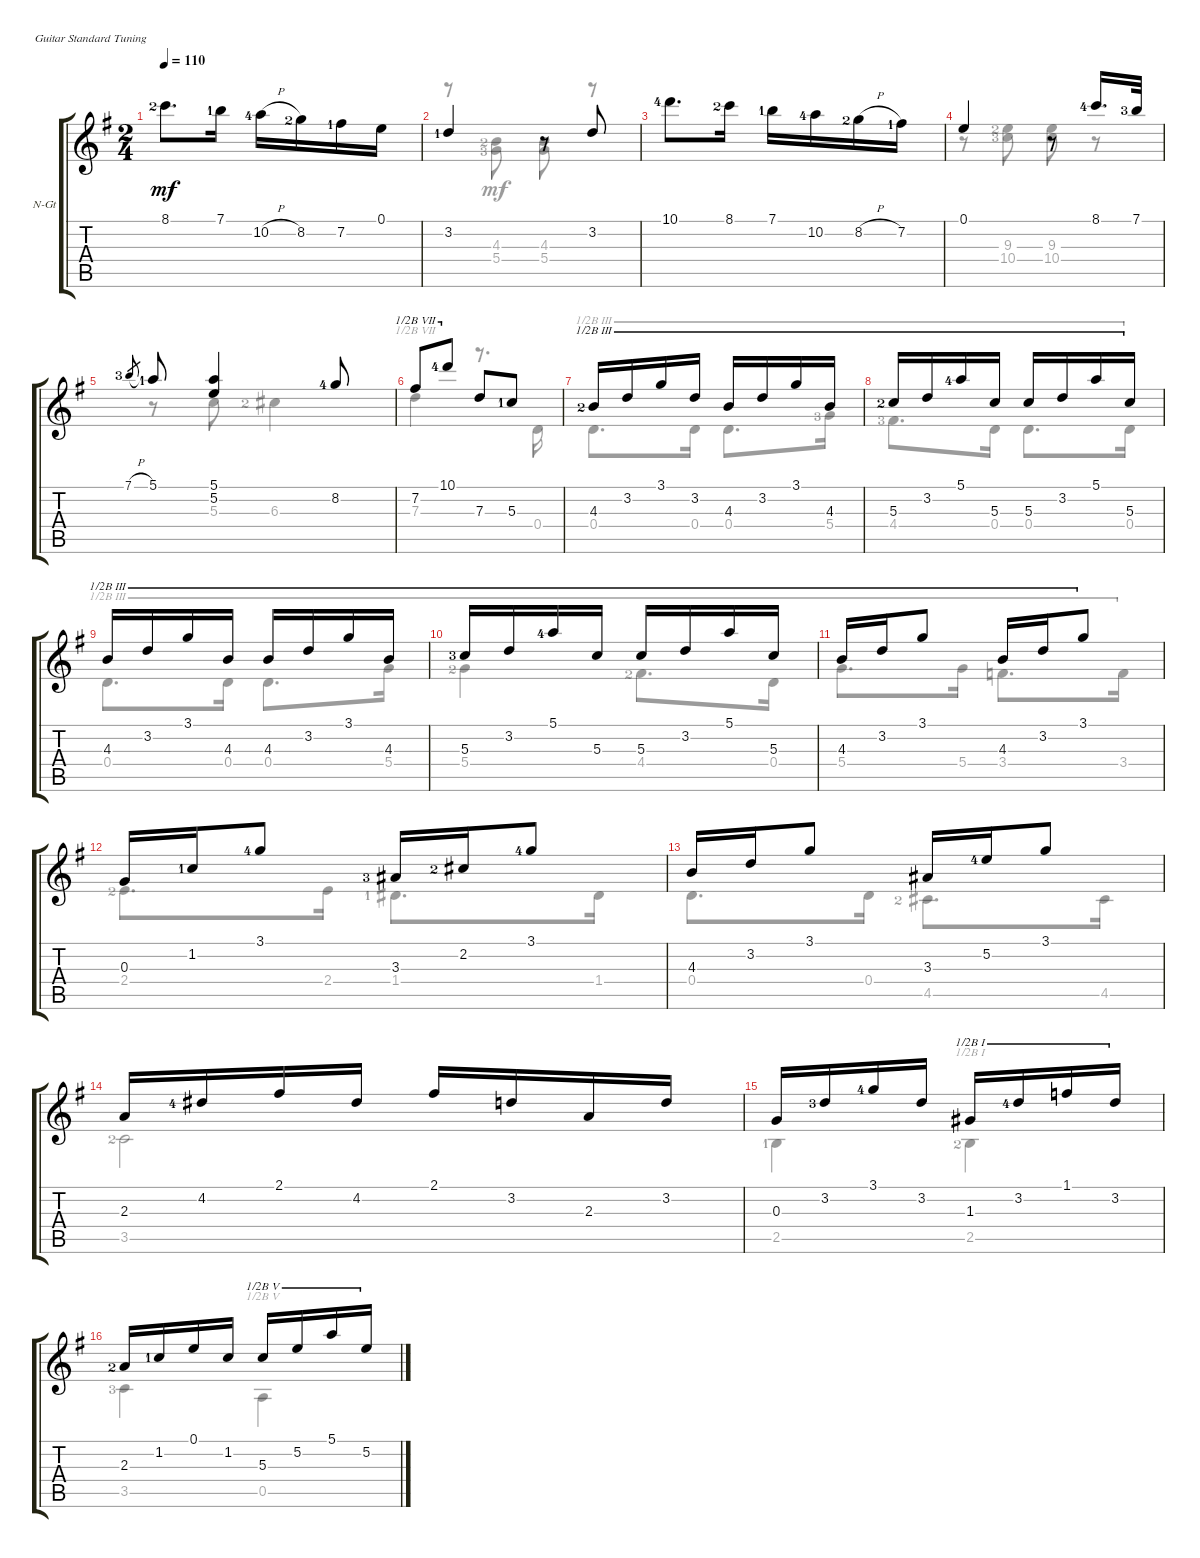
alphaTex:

\defaultSystemsLayout 4
\bracketExtendMode groupsimilarinstruments
\firstSystemTrackNameOrientation horizontal
\otherSystemsTrackNameOrientation horizontal
\track ("Nylon Guitar" "N-Gt") {instrument acousticguitarnylon}
\staff {score tabs}
\tuning (E4 B3 G3 D3 A2 E2)
\voice
\ts (2 4)
\tempo 110
\clef g2
\scale
0.366743
\ks g
8.1{lf 3}.8{d dy mf} 7.1{lf 2}.16 10.2{h lf 5}.16 8.2{lf 3}.16 7.2{lf 2}.16 0.1.16 |
\scale
0.250973 3.2{lf 2}.4 r.8 3.2.8 |
\scale
0.31323 10.1{lf 5}.8{d} 8.1{lf 3}.16 7.1{lf 2}.16 10.2{lf 5}.16 8.2{h lf 3}.16 7.2{lf 2}.16 |
\scale
0.435798 0.1.4 r.8 8.1{lf 5}.16{d} 7.1{lf 4}.32 |
\scale
0.327684 7.1{h lf 4}.8{gr} 5.1{lf 2}.8 (5.1 5.2).4 8.2{lf 5}.8 |
\scale
0.286252 7.2.8{barre (7 half)} 10.1{lf 5}.8{barre (7 half)} 7.3.8 5.3{lf 2}.8 |
\scale
0.386064 4.3{lf 3}.16{barre (3 half)} 3.2.16{barre (3 half)} 3.1.16{barre (3 half)} 3.2.16{barre (3 half)} 4.3.16{barre (3 half)} 3.2.16{barre (3 half)} 3.1.16{barre (3 half)} 4.3.16{barre (3 half)} |
\scale
0.360806 5.3{lf 3}.16{barre (3 half)} 3.2.16{barre (3 half)} 5.1{lf 5}.16{barre (3 half)} 5.3.16{barre (3 half)} 5.3.16{barre (3 half)} 3.2.16{barre (3 half)} 5.1.16{barre (3 half)} 5.3.16{barre (3 half)} |
\scale
0.278388 4.3.16{barre (3 half)} 3.2.16{barre (3 half)} 3.1.16{barre (3 half)} 4.3.16{barre (3 half)} 4.3.16{barre (3 half)} 3.2.16{barre (3 half)} 3.1.16{barre (3 half)} 4.3.16{barre (3 half)} |
\scale
0.360806 5.3{lf 4}.16{barre (3 half)} 3.2.16{barre (3 half)} 5.1{lf 5}.16{barre (3 half)} 5.3.16{barre (3 half)} 5.3.16{barre (3 half)} 3.2.16{barre (3 half)} 5.1.16{barre (3 half)} 5.3.16{barre (3 half)} |
\scale
0.221898 4.3.16{barre (3 half)} 3.2.16{barre (3 half)} 3.1.8{barre (3 half)} 4.3.16{barre (3 half)} 3.2.16{barre (3 half)} 3.1.8{barre (3 half)} |
\scale
0.427737 0.3.16 1.2{lf 2}.16 3.1{lf 5}.8 3.3{lf 4}.16 2.2{lf 3}.16 3.1{lf 5}.8 |
\scale
0.350365 4.3.16 3.2.16 3.1.8 3.3.16 5.2{lf 5}.16 3.1.8 |
\scale
0.398473 2.3.16 4.2{lf 5}.16 2.1.16 4.2.16 2.1.16 3.2.16 2.3.16 3.2.16 |
\scale
0.300763 0.3.16 3.2{lf 4}.16 3.1{lf 5}.16 3.2.16 1.3.16{barre (1 half)} 3.2{lf 5}.16{barre (1 half)} 1.1.16{barre (1 half)} 3.2.16{barre (1 half)} |
\scale
0.300763 2.3{lf 3}.16 1.2{lf 2}.16 0.1.16 1.2.16 5.3.16{barre (5 half)} 5.2.16{barre (5 half)} 5.1.16{barre (5 half)} 5.2.16{barre (5 half)}
\voice
\clef g2
\ottava regular
\simile none
\scale
0.366743
\ks g
|
\scale
0.250973 r.8 (5.4{lf 4} 4.3{lf 3}).8 (4.3 5.4).8 r.8 |
\scale
0.31323 |
\scale
0.435798 r.8 (9.3{lf 3} 10.4{lf 4}).8 (9.3 10.4).8 r.8 |
\scale
0.327684 r.8 5.3.8 6.3{lf 3}.4 |
\scale
0.286252 7.3.4{barre (7 half)} r.8{d} 0.4.16 |
\scale
0.386064 0.4.8{d barre (3 half)} 0.4.16{barre (3 half)} 0.4.8{d barre (3 half)} 5.4{lf 4}.16{barre (3 half)} |
\scale
0.360806 4.4{lf 4}.8{d barre (3 half)} 0.4.16{barre (3 half)} 0.4.8{d barre (3 half)} 0.4.16{barre (3 half)} |
\scale
0.278388 0.4.8{d barre (3 half)} 0.4.16{barre (3 half)} 0.4.8{d barre (3 half)} 5.4.16{barre (3 half)} |
\scale
0.360806 5.4{lf 3}.4{barre (3 half)} 4.4{lf 3}.8{d barre (3 half)} 0.4.16{barre (3 half)} |
\scale
0.221898 5.4.8{d barre (3 half)} 5.4.16{barre (3 half)} 3.4.8{d barre (3 half)} 3.4.16{barre (3 half)} |
\scale
0.427737 2.4{lf 3}.8{d} 2.4.16 1.4{lf 2}.8{d} 1.4.16 |
\scale
0.350365 0.4.8{d} 0.4.16 4.5{lf 3}.8{d} 4.5.16 |
\scale
0.398473 3.5{lf 3}.2 |
\scale
0.300763 2.5{lf 2}.4 2.5{lf 3}.4{barre (1 half)} |
\scale
0.300763 3.5{lf 4}.4 0.5.4{barre (5 half)}
